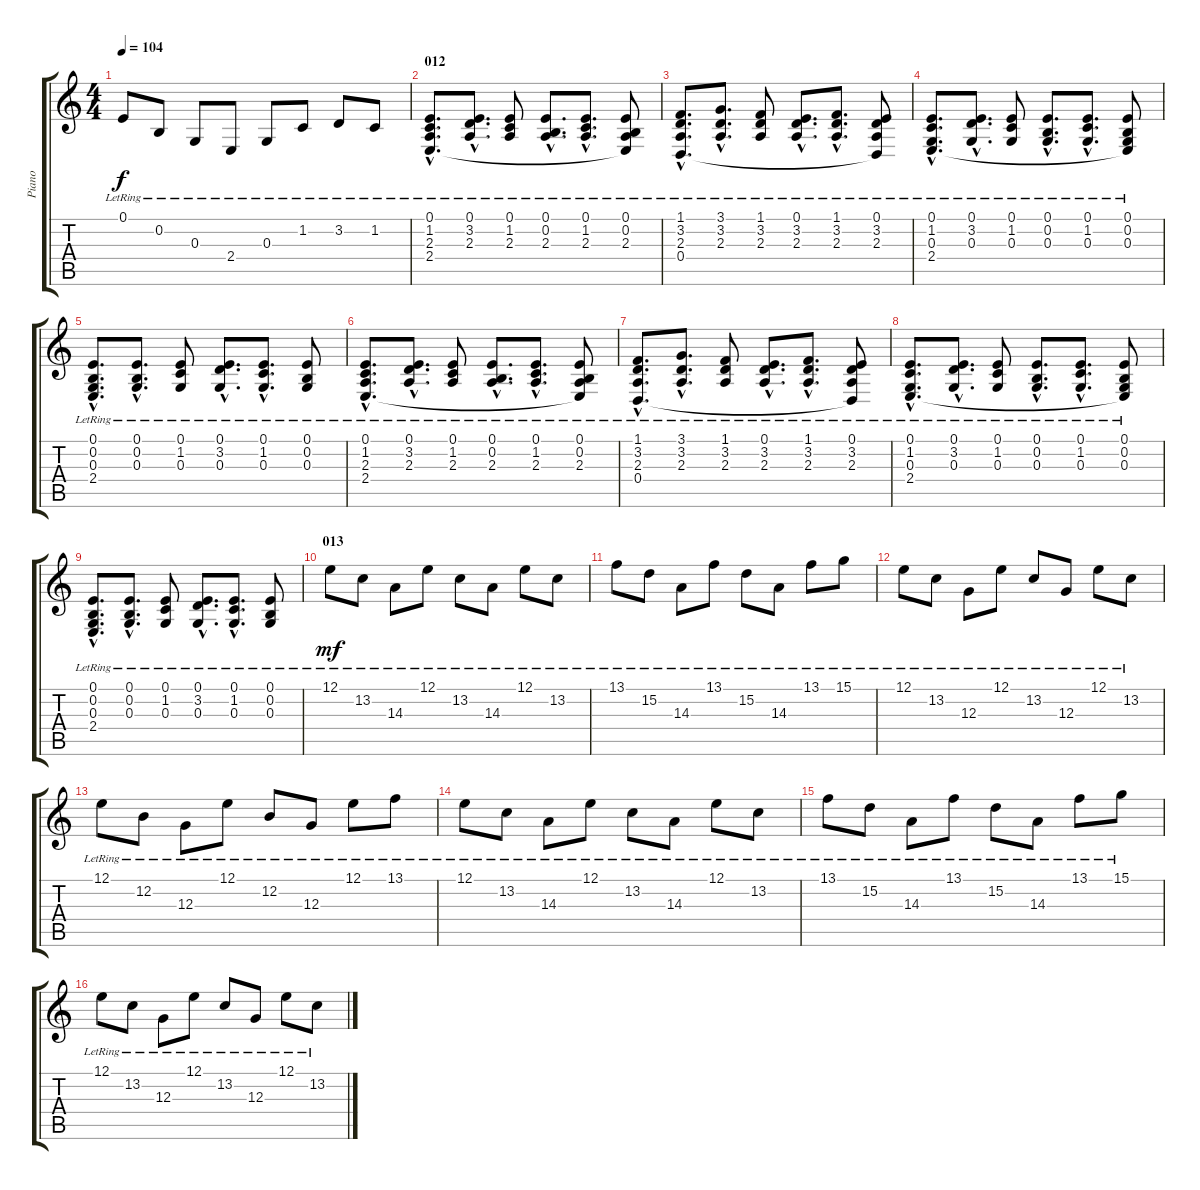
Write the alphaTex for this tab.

\track ("Piano" "Piano") {instrument acousticgrandpiano}
\staff {score tabs}
\tuning (E4 B3 G3 D3 A2 E2) {hide}
\ts (4 4)
\tempo 104
\clef g2
\ks c
0.1{lr}.8{dy f} 0.2{lr}.8 0.3{lr}.8 2.4{lr}.8 0.3{lr}.8 1.2{lr}.8 3.2{lr}.8 1.2{lr}.8 |
\section ("" "012")
(0.1{hac lr} 1.2{hac lr} 2.3{hac lr} 2.4{hac lr}).8{d} (0.1{hac lr} 3.2{hac lr} 2.3{hac lr}).8{d} (0.1{lr} 1.2{lr} 2.3{lr}).8 (0.1{hac lr} 0.2{hac lr} 2.3{hac lr}).8{d} (0.1{hac lr} 1.2{hac lr} 2.3{hac lr}).8{d} (0.1{lr} 0.2{lr} 2.3{lr} 2.4{t}).8 |
(1.1{hac lr} 3.2{hac lr} 2.3{hac lr} 0.4{hac lr}).8{d} (3.1{hac lr} 3.2{hac lr} 2.3{hac lr}).8{d} (1.1{lr} 3.2{lr} 2.3{lr}).8 (0.1{hac lr} 3.2{hac lr} 2.3{hac lr}).8{d} (1.1{hac lr} 3.2{hac lr} 2.3{hac lr}).8{d} (0.1{lr} 3.2{lr} 2.3{lr} 0.4{t}).8 |
(0.1{hac lr} 1.2{hac lr} 0.3{hac lr} 2.4{hac lr}).8{d} (0.1{hac lr} 3.2{hac lr} 0.3{hac lr}).8{d} (0.1{lr} 1.2{lr} 0.3{lr}).8 (0.1{hac lr} 0.2{hac lr} 0.3{hac lr}).8{d} (0.1{hac lr} 1.2{hac lr} 0.3{hac lr}).8{d} (0.1{lr} 0.2{lr} 0.3{lr} 2.4{t}).8 |
(0.1{hac lr} 0.2{hac lr} 0.3{hac lr} 2.4{hac lr}).8{d} (0.1{hac lr} 0.2{hac lr} 0.3{hac lr}).8{d} (0.1{lr} 1.2{lr} 0.3{lr}).8 (0.1{hac lr} 3.2{hac lr} 0.3{hac lr}).8{d} (0.1{hac lr} 1.2{hac lr} 0.3{hac lr}).8{d} (0.1{lr} 0.2{lr} 0.3{lr}).8 |
(0.1{hac lr} 1.2{hac lr} 2.3{hac lr} 2.4{hac lr}).8{d} (0.1{hac lr} 3.2{hac lr} 2.3{hac lr}).8{d} (0.1{lr} 1.2{lr} 2.3{lr}).8 (0.1{hac lr} 0.2{hac lr} 2.3{hac lr}).8{d} (0.1{hac lr} 1.2{hac lr} 2.3{hac lr}).8{d} (0.1{lr} 0.2{lr} 2.3{lr} 2.4{t}).8 |
(1.1{hac lr} 3.2{hac lr} 2.3{hac lr} 0.4{hac lr}).8{d} (3.1{hac lr} 3.2{hac lr} 2.3{hac lr}).8{d} (1.1{lr} 3.2{lr} 2.3{lr}).8 (0.1{hac lr} 3.2{hac lr} 2.3{hac lr}).8{d} (1.1{hac lr} 3.2{hac lr} 2.3{hac lr}).8{d} (0.1{lr} 3.2{lr} 2.3{lr} 0.4{t}).8 |
(0.1{hac lr} 1.2{hac lr} 0.3{hac lr} 2.4{hac lr}).8{d} (0.1{hac lr} 3.2{hac lr} 0.3{hac lr}).8{d} (0.1{lr} 1.2{lr} 0.3{lr}).8 (0.1{hac lr} 0.2{hac lr} 0.3{hac lr}).8{d} (0.1{hac lr} 1.2{hac lr} 0.3{hac lr}).8{d} (0.1{lr} 0.2{lr} 0.3{lr} 2.4{t}).8 |
(0.1{hac lr} 0.2{hac lr} 0.3{hac lr} 2.4{hac lr}).8{d} (0.1{hac lr} 0.2{hac lr} 0.3{hac lr}).8{d} (0.1{lr} 1.2{lr} 0.3{lr}).8 (0.1{hac lr} 3.2{hac lr} 0.3{hac lr}).8{d} (0.1{hac lr} 1.2{hac lr} 0.3{hac lr}).8{d} (0.1{lr} 0.2{lr} 0.3{lr}).8 |
\section ("" "013")
12.1{lr}.8{dy mf} 13.2{lr}.8 14.3{lr}.8 12.1{lr}.8 13.2{lr}.8 14.3{lr}.8 12.1{lr}.8 13.2{lr}.8 |
13.1{lr}.8 15.2{lr}.8 14.3{lr}.8 13.1{lr}.8 15.2{lr}.8 14.3{lr}.8 13.1{lr}.8 15.1{lr}.8 |
12.1{lr}.8 13.2{lr}.8 12.3{lr}.8 12.1{lr}.8 13.2{lr}.8 12.3{lr}.8 12.1{lr}.8 13.2{lr}.8 |
12.1{lr}.8 12.2{lr}.8 12.3{lr}.8 12.1{lr}.8 12.2{lr}.8 12.3{lr}.8 12.1{lr}.8 13.1{lr}.8 |
12.1{lr}.8 13.2{lr}.8 14.3{lr}.8 12.1{lr}.8 13.2{lr}.8 14.3{lr}.8 12.1{lr}.8 13.2{lr}.8 |
13.1{lr}.8 15.2{lr}.8 14.3{lr}.8 13.1{lr}.8 15.2{lr}.8 14.3{lr}.8 13.1{lr}.8 15.1{lr}.8 |
12.1{lr}.8 13.2{lr}.8 12.3{lr}.8 12.1{lr}.8 13.2{lr}.8 12.3{lr}.8 12.1{lr}.8 13.2{lr}.8
